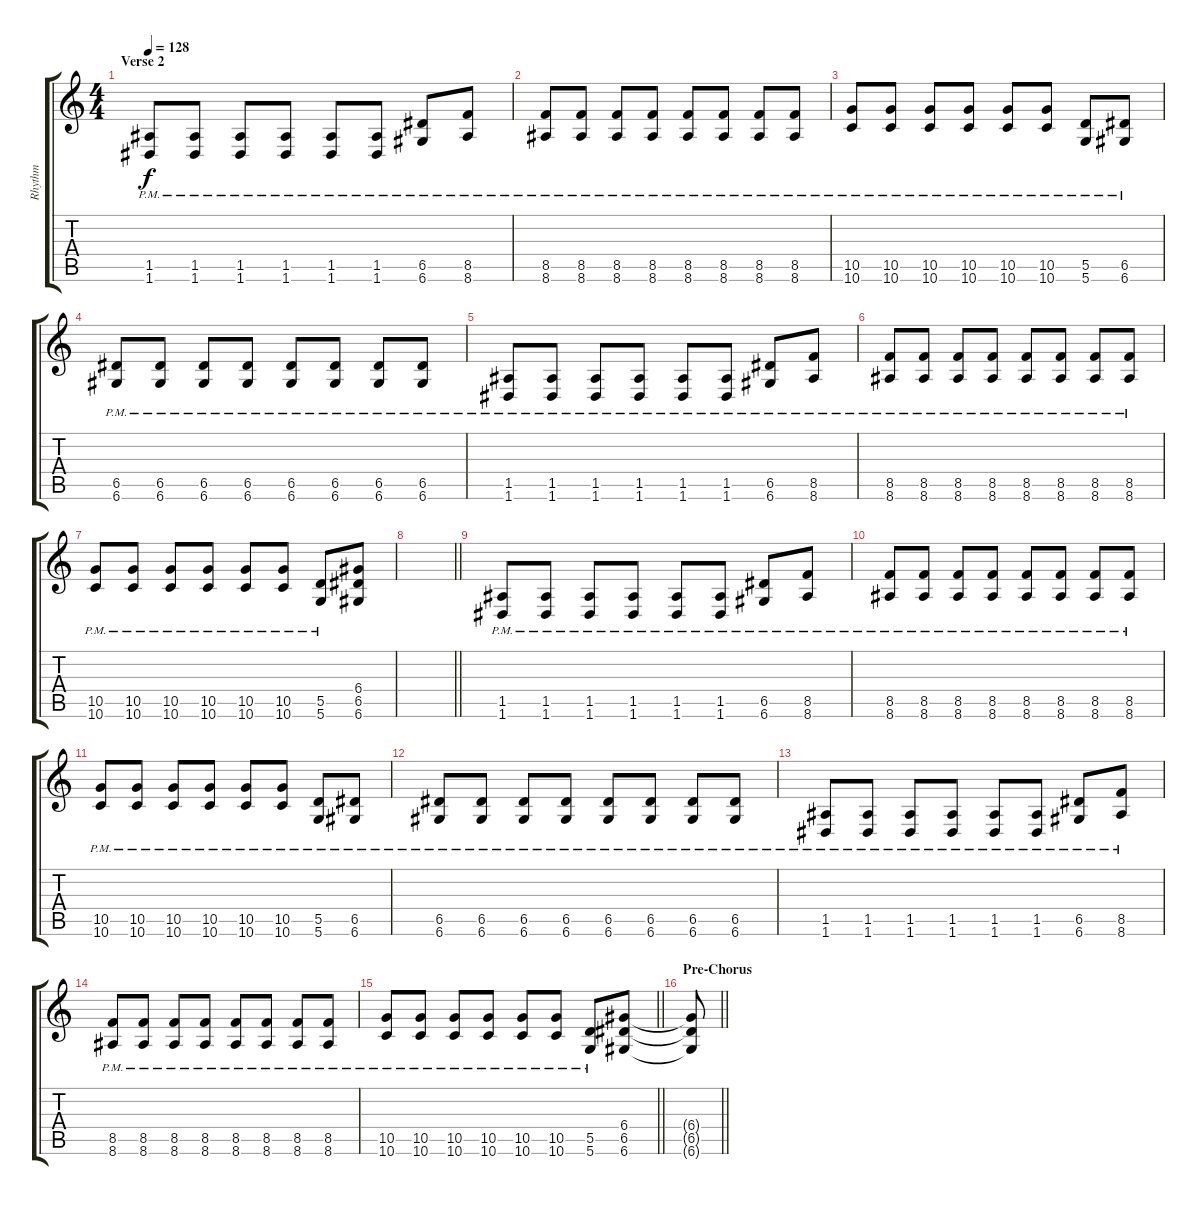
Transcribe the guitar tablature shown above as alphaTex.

\track ("Rhythm" "Rhythm") {instrument overdrivenguitar}
\staff {score tabs}
\tuning (E4 B3 G3 D3 A2 D2) {hide}
\ts (4 4)
\section ("" "Verse 2")
\tempo 128
\clef g2
\ks c
(1.5{pm} 1.6{pm}).8{dy f} (1.5{pm} 1.6{pm}).8 (1.5{pm} 1.6{pm}).8 (1.5{pm} 1.6{pm}).8 (1.5{pm} 1.6{pm}).8 (1.5{pm} 1.6{pm}).8 (6.5{pm} 6.6{pm}).8 (8.5{pm} 8.6{pm}).8 |
(8.5{pm} 8.6{pm}).8 (8.5{pm} 8.6{pm}).8 (8.5{pm} 8.6{pm}).8 (8.5{pm} 8.6{pm}).8 (8.5{pm} 8.6{pm}).8 (8.5{pm} 8.6{pm}).8 (8.5{pm} 8.6{pm}).8 (8.5{pm} 8.6{pm}).8 |
(10.5{pm} 10.6{pm}).8 (10.5{pm} 10.6{pm}).8 (10.5{pm} 10.6{pm}).8 (10.5{pm} 10.6{pm}).8 (10.5{pm} 10.6{pm}).8 (10.5{pm} 10.6{pm}).8 (5.5{pm} 5.6{pm}).8 (6.5{pm} 6.6{pm}).8 |
(6.5{pm} 6.6{pm}).8 (6.5{pm} 6.6{pm}).8 (6.5{pm} 6.6{pm}).8 (6.5{pm} 6.6{pm}).8 (6.5{pm} 6.6{pm}).8 (6.5{pm} 6.6{pm}).8 (6.5{pm} 6.6).8 (6.5 6.6{pm}).8 |
(1.5{pm} 1.6{pm}).8 (1.5{pm} 1.6{pm}).8 (1.5{pm} 1.6{pm}).8 (1.5{pm} 1.6{pm}).8 (1.5{pm} 1.6{pm}).8 (1.5{pm} 1.6{pm}).8 (6.5{pm} 6.6{pm}).8 (8.5{pm} 8.6{pm}).8 |
(8.5{pm} 8.6{pm}).8 (8.5{pm} 8.6{pm}).8 (8.5{pm} 8.6{pm}).8 (8.5{pm} 8.6{pm}).8 (8.5{pm} 8.6{pm}).8 (8.5{pm} 8.6{pm}).8 (8.5{pm} 8.6{pm}).8 (8.5{pm} 8.6{pm}).8 |
(10.5{pm} 10.6{pm}).8 (10.5{pm} 10.6{pm}).8 (10.5{pm} 10.6{pm}).8 (10.5{pm} 10.6{pm}).8 (10.5{pm} 10.6{pm}).8 (10.5{pm} 10.6{pm}).8 (5.5{pm} 5.6{pm}).8 (6.4 6.5 6.6).8 |
\barLineRight lightlight
|
(1.5{pm} 1.6{pm}).8 (1.5{pm} 1.6{pm}).8 (1.5{pm} 1.6{pm}).8 (1.5{pm} 1.6{pm}).8 (1.5{pm} 1.6{pm}).8 (1.5{pm} 1.6{pm}).8 (6.5{pm} 6.6{pm}).8 (8.5{pm} 8.6{pm}).8 |
(8.5{pm} 8.6{pm}).8 (8.5{pm} 8.6{pm}).8 (8.5{pm} 8.6{pm}).8 (8.5{pm} 8.6{pm}).8 (8.5{pm} 8.6{pm}).8 (8.5{pm} 8.6{pm}).8 (8.5{pm} 8.6{pm}).8 (8.5{pm} 8.6{pm}).8 |
(10.5{pm} 10.6{pm}).8 (10.5{pm} 10.6{pm}).8 (10.5{pm} 10.6{pm}).8 (10.5{pm} 10.6{pm}).8 (10.5{pm} 10.6{pm}).8 (10.5{pm} 10.6{pm}).8 (5.5{pm} 5.6{pm}).8 (6.5{pm} 6.6{pm}).8 |
(6.5{pm} 6.6{pm}).8 (6.5{pm} 6.6{pm}).8 (6.5{pm} 6.6{pm}).8 (6.5{pm} 6.6{pm}).8 (6.5{pm} 6.6{pm}).8 (6.5{pm} 6.6{pm}).8 (6.5{pm} 6.6).8 (6.5 6.6{pm}).8 |
(1.5{pm} 1.6{pm}).8 (1.5{pm} 1.6{pm}).8 (1.5{pm} 1.6{pm}).8 (1.5{pm} 1.6{pm}).8 (1.5{pm} 1.6{pm}).8 (1.5{pm} 1.6{pm}).8 (6.5{pm} 6.6{pm}).8 (8.5{pm} 8.6{pm}).8 |
(8.5{pm} 8.6{pm}).8 (8.5{pm} 8.6{pm}).8 (8.5{pm} 8.6{pm}).8 (8.5{pm} 8.6{pm}).8 (8.5{pm} 8.6{pm}).8 (8.5{pm} 8.6{pm}).8 (8.5{pm} 8.6{pm}).8 (8.5{pm} 8.6{pm}).8 |
\barLineRight lightlight
(10.5{pm} 10.6{pm}).8 (10.5{pm} 10.6{pm}).8 (10.5{pm} 10.6{pm}).8 (10.5{pm} 10.6{pm}).8 (10.5{pm} 10.6{pm}).8 (10.5{pm} 10.6{pm}).8 (5.5{pm} 5.6{pm}).8 (6.4 6.5 6.6).8 |
\section ("" "Pre-Chorus")
\barLineRight lightlight
(6.4{t} 6.5{t} 6.6{t}).8
